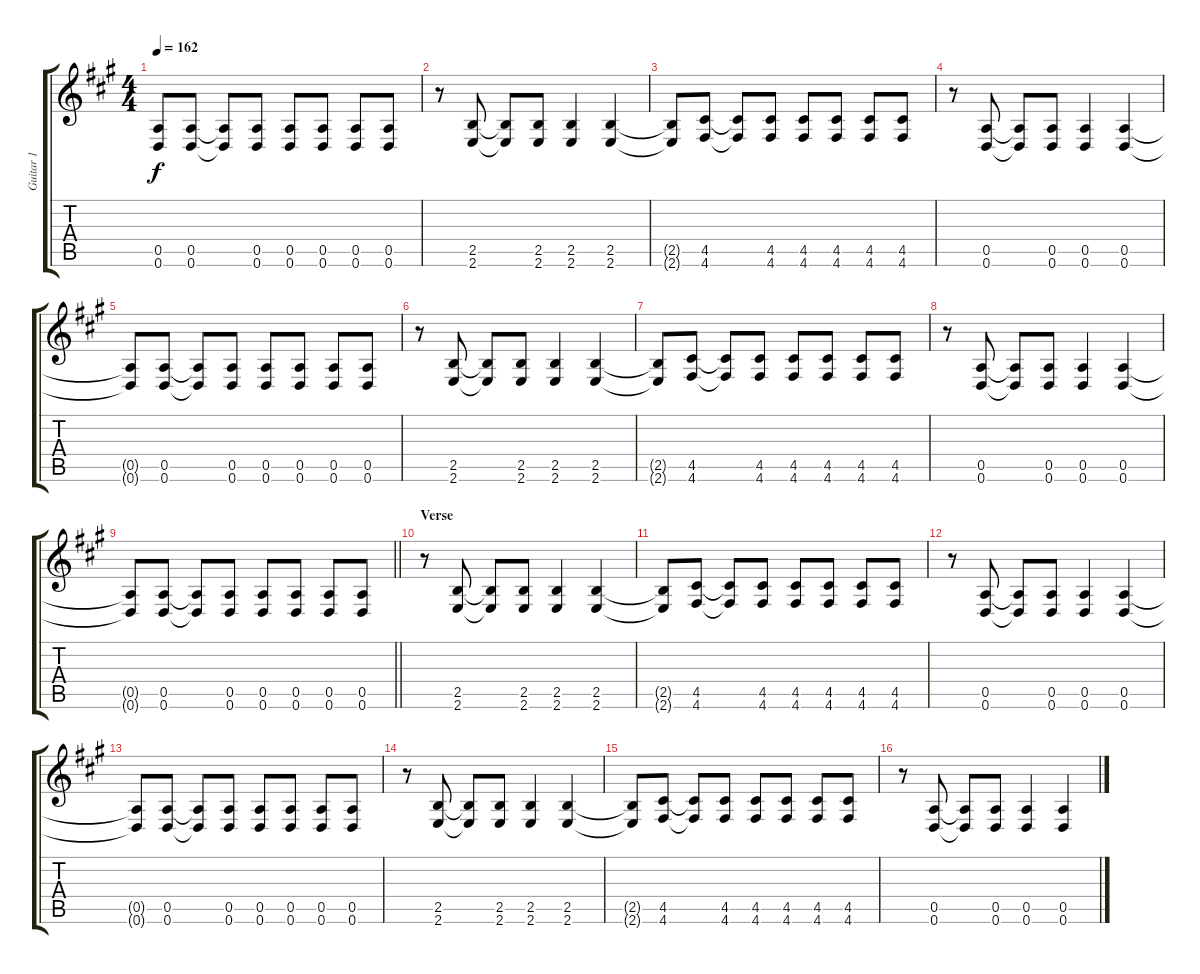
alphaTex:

\track ("Guitar 1" "Guitar 1") {instrument acousticguitarsteel}
\staff {score tabs}
\tuning (E4 B3 G3 D3 A2 D2) {hide}
\ts (4 4)
\tempo 162
\clef g2
\ks a
(0.5{t} 0.6{t}).8{dy f} (0.5 0.6).8 (0.5{t} 0.6{t}).8 (0.5 0.6).8 (0.5 0.6).8 (0.5 0.6).8 (0.5 0.6).8 (0.5 0.6).8 |
r.8 (2.5 2.6).8 (2.5{t} 2.6{t}).8 (2.5 2.6).8 (2.5 2.6).4 (2.5 2.6).4 |
(2.5{t} 2.6{t}).8 (4.5 4.6).8 (4.5{t} 4.6{t}).8 (4.5 4.6).8 (4.5 4.6).8 (4.5 4.6).8 (4.5 4.6).8 (4.5 4.6).8 |
r.8 (0.5 0.6).8 (0.5{t} 0.6{t}).8 (0.5 0.6).8 (0.5 0.6).4 (0.5 0.6).4 |
(0.5{t} 0.6{t}).8 (0.5 0.6).8 (0.5{t} 0.6{t}).8 (0.5 0.6).8 (0.5 0.6).8 (0.5 0.6).8 (0.5 0.6).8 (0.5 0.6).8 |
r.8 (2.5 2.6).8 (2.5{t} 2.6{t}).8 (2.5 2.6).8 (2.5 2.6).4 (2.5 2.6).4 |
(2.5{t} 2.6{t}).8 (4.5 4.6).8 (4.5{t} 4.6{t}).8 (4.5 4.6).8 (4.5 4.6).8 (4.5 4.6).8 (4.5 4.6).8 (4.5 4.6).8 |
r.8 (0.5 0.6).8 (0.5{t} 0.6{t}).8 (0.5 0.6).8 (0.5 0.6).4 (0.5 0.6).4 |
\barLineRight lightlight
(0.5{t} 0.6{t}).8 (0.5 0.6).8 (0.5{t} 0.6{t}).8 (0.5 0.6).8 (0.5 0.6).8 (0.5 0.6).8 (0.5 0.6).8 (0.5 0.6).8 |
\section ("" "Verse")
r.8 (2.5 2.6).8 (2.5{t} 2.6{t}).8 (2.5 2.6).8 (2.5 2.6).4 (2.5 2.6).4 |
(2.5{t} 2.6{t}).8 (4.5 4.6).8 (4.5{t} 4.6{t}).8 (4.5 4.6).8 (4.5 4.6).8 (4.5 4.6).8 (4.5 4.6).8 (4.5 4.6).8 |
r.8 (0.5 0.6).8 (0.5{t} 0.6{t}).8 (0.5 0.6).8 (0.5 0.6).4 (0.5 0.6).4 |
(0.5{t} 0.6{t}).8 (0.5 0.6).8 (0.5{t} 0.6{t}).8 (0.5 0.6).8 (0.5 0.6).8 (0.5 0.6).8 (0.5 0.6).8 (0.5 0.6).8 |
r.8 (2.5 2.6).8 (2.5{t} 2.6{t}).8 (2.5 2.6).8 (2.5 2.6).4 (2.5 2.6).4 |
(2.5{t} 2.6{t}).8 (4.5 4.6).8 (4.5{t} 4.6{t}).8 (4.5 4.6).8 (4.5 4.6).8 (4.5 4.6).8 (4.5 4.6).8 (4.5 4.6).8 |
r.8 (0.5 0.6).8 (0.5{t} 0.6{t}).8 (0.5 0.6).8 (0.5 0.6).4 (0.5 0.6).4
